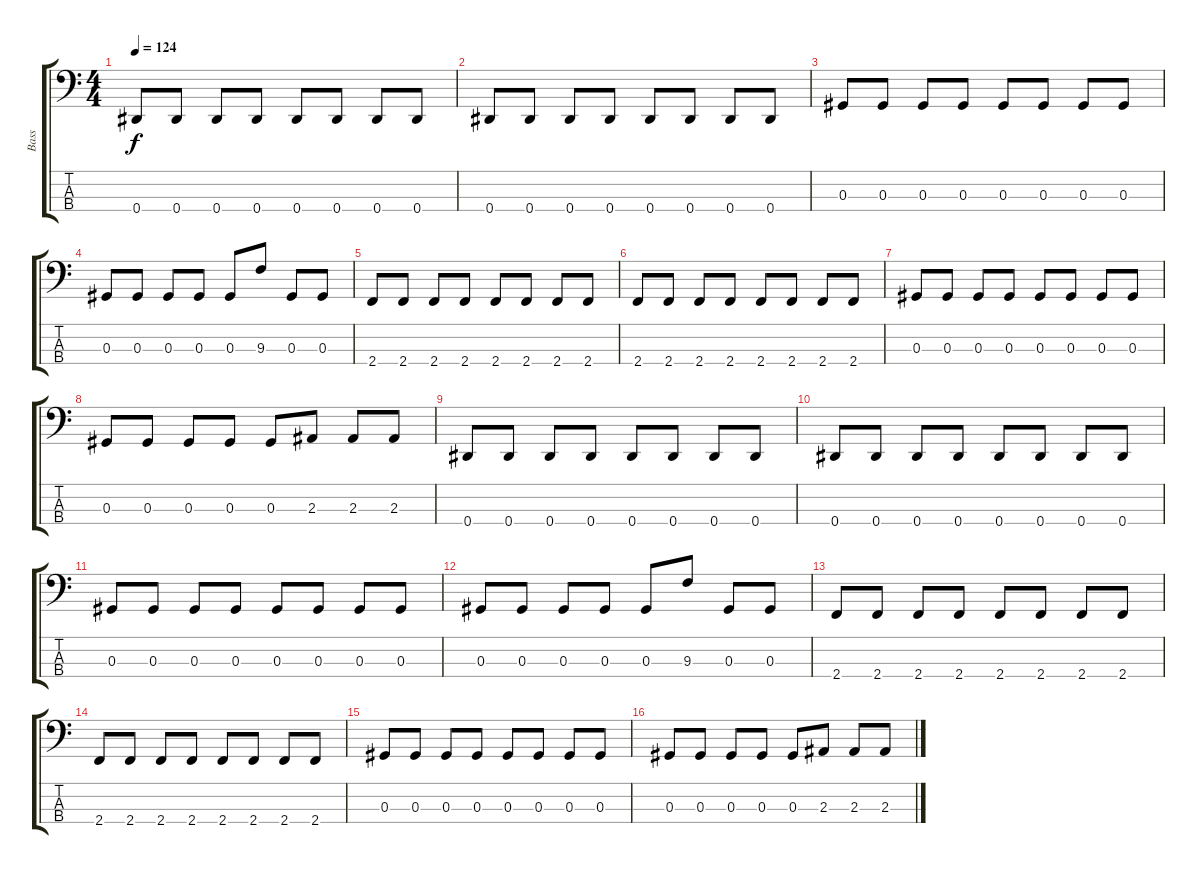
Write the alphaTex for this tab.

\track ("Bass" "Bass") {instrument electricbassfinger}
\staff {score tabs}
\tuning (Gb2 Db2 Ab1 Eb1) {hide}
\ts (4 4)
\tempo 124
\clef f4
\ks c
0.4.8{dy f} 0.4.8 0.4.8 0.4.8 0.4.8 0.4.8 0.4.8 0.4.8 |
0.4.8 0.4.8 0.4.8 0.4.8 0.4.8 0.4.8 0.4.8 0.4.8 |
0.3.8 0.3.8 0.3.8 0.3.8 0.3.8 0.3.8 0.3.8 0.3.8 |
0.3.8 0.3.8 0.3.8 0.3.8 0.3.8 9.3.8 0.3.8 0.3.8 |
2.4.8 2.4.8 2.4.8 2.4.8 2.4.8 2.4.8 2.4.8 2.4.8 |
2.4.8 2.4.8 2.4.8 2.4.8 2.4.8 2.4.8 2.4.8 2.4.8 |
0.3.8 0.3.8 0.3.8 0.3.8 0.3.8 0.3.8 0.3.8 0.3.8 |
0.3.8 0.3.8 0.3.8 0.3.8 0.3.8 2.3.8 2.3.8 2.3.8 |
0.4.8 0.4.8 0.4.8 0.4.8 0.4.8 0.4.8 0.4.8 0.4.8 |
0.4.8 0.4.8 0.4.8 0.4.8 0.4.8 0.4.8 0.4.8 0.4.8 |
0.3.8 0.3.8 0.3.8 0.3.8 0.3.8 0.3.8 0.3.8 0.3.8 |
0.3.8 0.3.8 0.3.8 0.3.8 0.3.8 9.3.8 0.3.8 0.3.8 |
2.4.8 2.4.8 2.4.8 2.4.8 2.4.8 2.4.8 2.4.8 2.4.8 |
2.4.8 2.4.8 2.4.8 2.4.8 2.4.8 2.4.8 2.4.8 2.4.8 |
0.3.8 0.3.8 0.3.8 0.3.8 0.3.8 0.3.8 0.3.8 0.3.8 |
0.3.8 0.3.8 0.3.8 0.3.8 0.3.8 2.3.8 2.3.8 2.3.8
